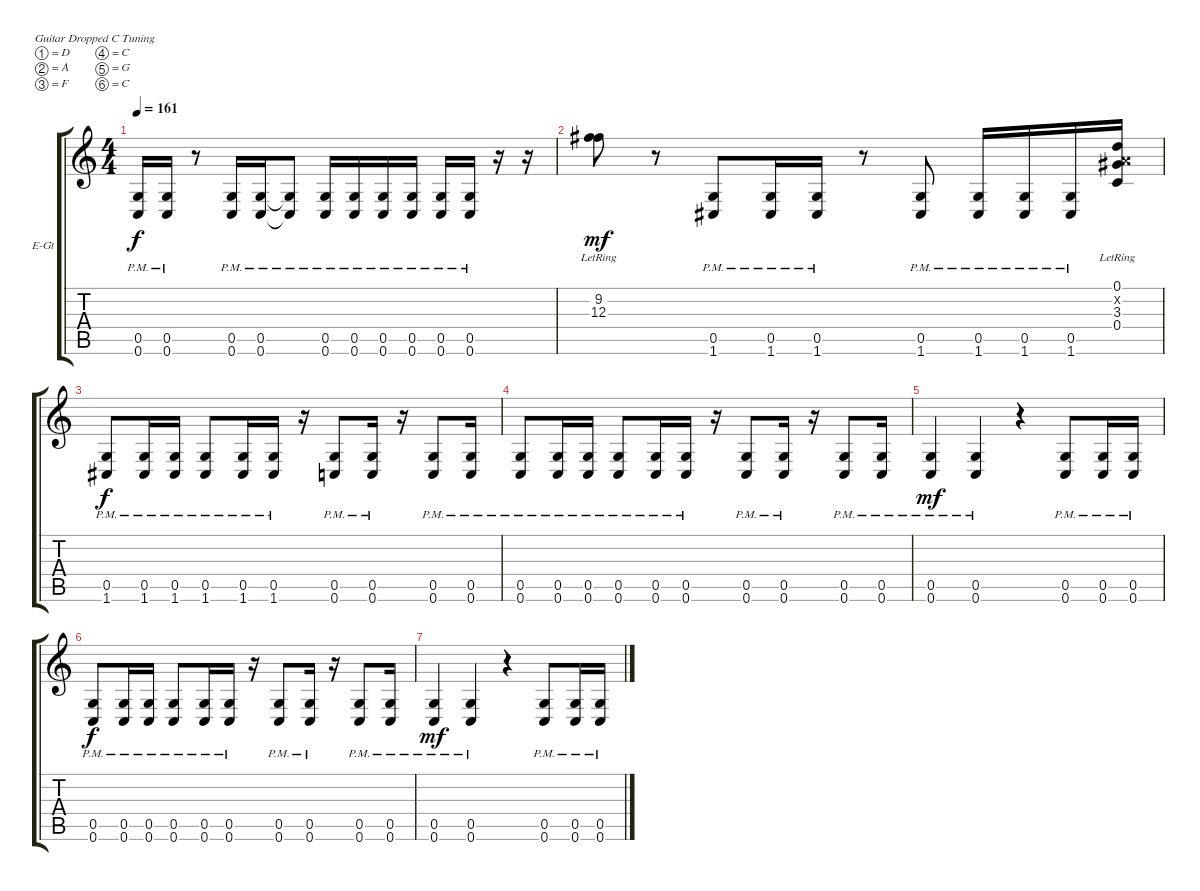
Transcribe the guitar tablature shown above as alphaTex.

\bracketExtendMode groupsimilarinstruments
\firstSystemTrackNameOrientation horizontal
\otherSystemsTrackNameOrientation horizontal
\track ("jim" "E-Gt") {instrument distortionguitar}
\staff {score tabs}
\tuning (D4 A3 F3 C3 G2 C2)
\ts (4 4)
\tempo 161
\clef g2
\ks c
(0.5{pm} 0.6{pm}).16{dy f} (0.5{pm} 0.6{pm}).16 r.8 (0.5{pm} 0.6{pm}).16 (0.5{pm} 0.6{pm}).16 (0.5{pm t} 0.6{pm t}).8 (0.5{pm} 0.6{pm}).16 (0.5{pm} 0.6{pm}).16 (0.5{pm} 0.6{pm}).16 (0.5{pm} 0.6{pm}).16 (0.5{pm} 0.6{pm}).16 (0.5{pm} 0.6{pm}).16 r.16 r.16 |
(12.3{lr} 9.2{lr}).8{dy mf} r.8 (1.6{pm} 0.5{pm}).8 (1.6{pm} 0.5{pm}).16 (1.6{pm} 0.5{pm}).16 r.8 (1.6{pm} 0.5{pm}).8 (1.6{pm} 0.5{pm}).16 (0.5{pm} 1.6{pm}).16 (1.6{pm} 0.5{pm}).16 (3.3{lr} 0.1{lr} 0.2{x} 0.4{lr}).16 |
(0.5{pm} 1.6{pm}).8{dy f} (0.5{pm} 1.6{pm}).16 (0.5{pm} 1.6{pm}).16 (0.5{pm} 1.6{pm}).8 (0.5{pm} 1.6{pm}).16 (0.5{pm} 1.6{pm}).16 r.16 (0.5{pm} 0.6{pm}).8 (0.5{pm} 0.6{pm}).16 r.16 (0.5{pm} 0.6{pm}).8 (0.5{pm} 0.6{pm}).16 |
(0.5{pm} 0.6{pm}).8 (0.5{pm} 0.6{pm}).16 (0.5{pm} 0.6{pm}).16 (0.5{pm} 0.6{pm}).8 (0.5{pm} 0.6{pm}).16 (0.5{pm} 0.6{pm}).16 r.16 (0.5{pm} 0.6{pm}).8 (0.5{pm} 0.6{pm}).16 r.16 (0.5{pm} 0.6{pm}).8 (0.5{pm} 0.6{pm}).16 |
(0.6{pm} 0.5{pm}).4{dy mf} (0.5{pm} 0.6{pm}).4 r.4 (0.6{pm} 0.5{pm}).8 (0.5{pm} 0.6{pm}).16 (0.6{pm} 0.5{pm}).16 |
(0.5{pm} 0.6{pm}).8{dy f} (0.5{pm} 0.6{pm}).16 (0.5{pm} 0.6{pm}).16 (0.5{pm} 0.6{pm}).8 (0.5{pm} 0.6{pm}).16 (0.5{pm} 0.6{pm}).16 r.16 (0.5{pm} 0.6{pm}).8 (0.5{pm} 0.6{pm}).16 r.16 (0.5{pm} 0.6{pm}).8 (0.5{pm} 0.6{pm}).16 |
(0.6{pm} 0.5{pm}).4{dy mf} (0.5{pm} 0.6{pm}).4 r.4 (0.6{pm} 0.5{pm}).8 (0.5{pm} 0.6{pm}).16 (0.6{pm} 0.5{pm}).16
